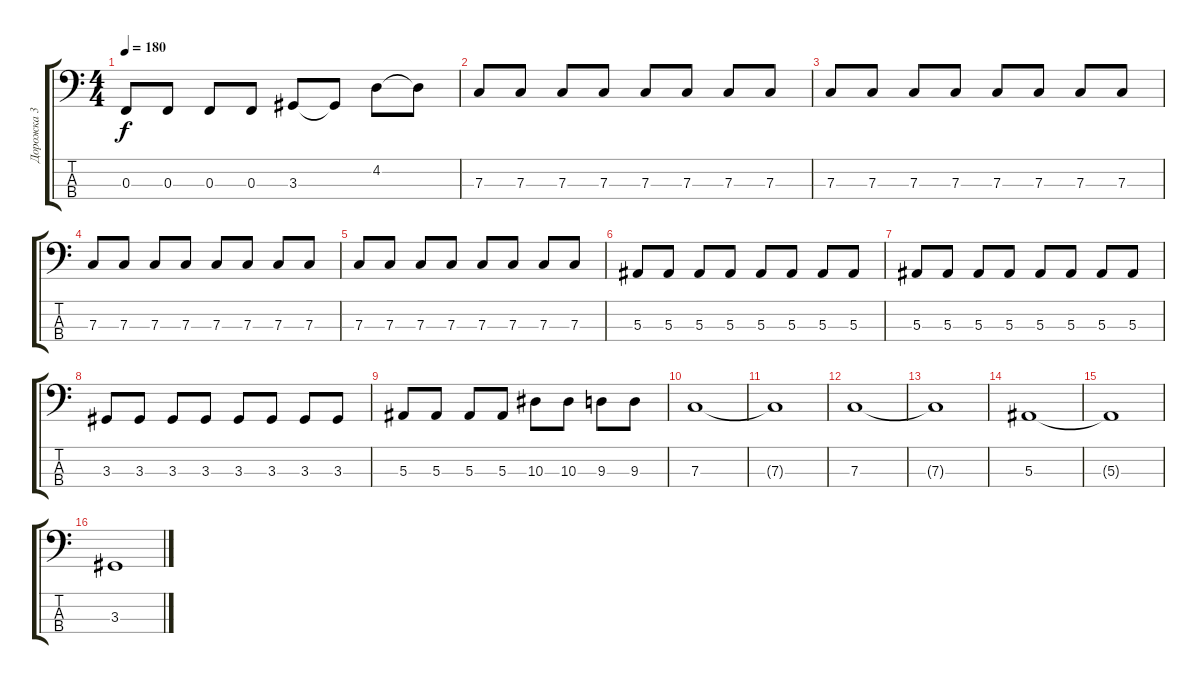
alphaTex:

\track ("Дорожка 3" "Дорожка 3") {instrument electricbasspick}
\staff {score tabs}
\tuning (Eb2 Bb1 F1 C1) {hide}
\ts (4 4)
\tempo 180
\clef f4
\ks c
0.3.8{dy f} 0.3.8 0.3.8 0.3.8 3.3.8 3.3{t}.8 4.2.8 4.2{t}.8 |
7.3.8 7.3.8 7.3.8 7.3.8 7.3.8 7.3.8 7.3.8 7.3.8 |
7.3.8 7.3.8 7.3.8 7.3.8 7.3.8 7.3.8 7.3.8 7.3.8 |
7.3.8 7.3.8 7.3.8 7.3.8 7.3.8 7.3.8 7.3.8 7.3.8 |
7.3.8 7.3.8 7.3.8 7.3.8 7.3.8 7.3.8 7.3.8 7.3.8 |
5.3.8 5.3.8 5.3.8 5.3.8 5.3.8 5.3.8 5.3.8 5.3.8 |
5.3.8 5.3.8 5.3.8 5.3.8 5.3.8 5.3.8 5.3.8 5.3.8 |
3.3.8 3.3.8 3.3.8 3.3.8 3.3.8 3.3.8 3.3.8 3.3.8 |
5.3.8 5.3.8 5.3.8 5.3.8 10.3.8 10.3.8 9.3.8 9.3.8 |
7.3.1 |
7.3{t}.1 |
7.3.1 |
7.3{t}.1 |
5.3.1 |
5.3{t}.1 |
3.3.1
